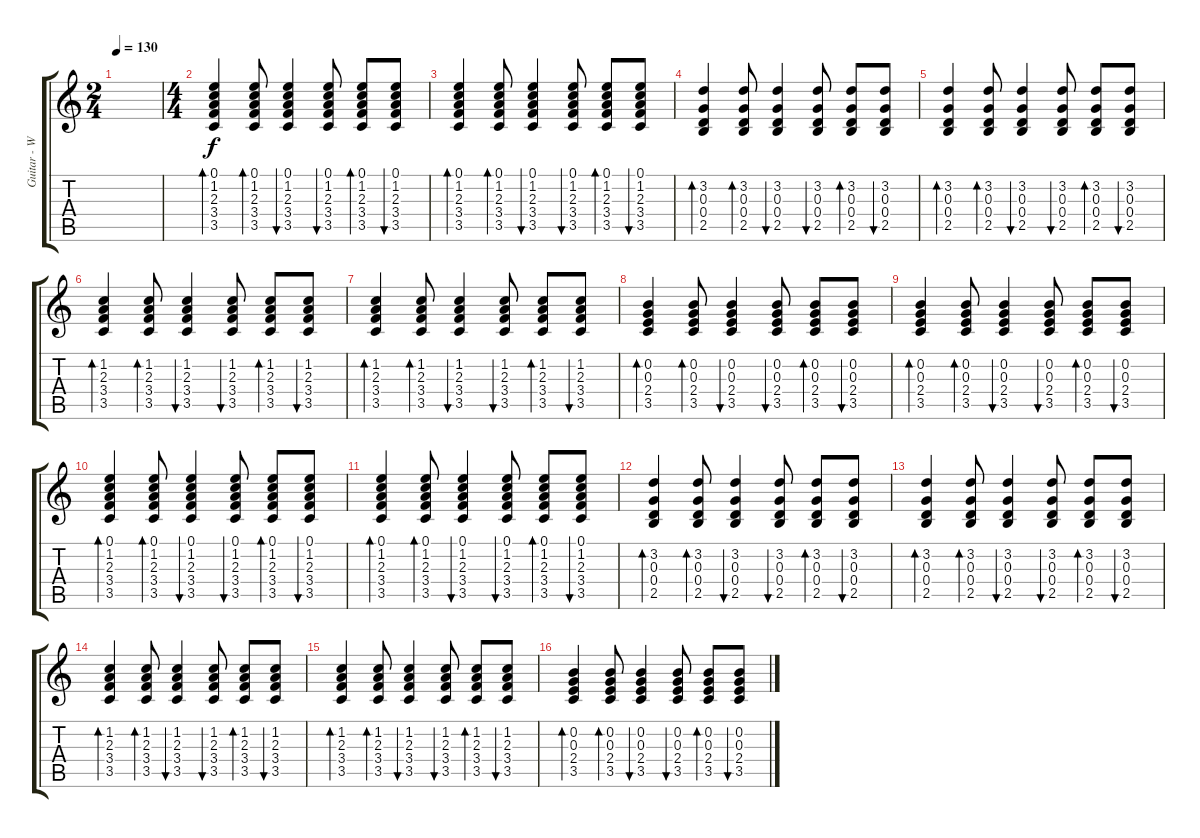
\track ("Guitar - Wayne" "Guitar - W") {instrument acousticguitarsteel}
\staff {score tabs}
\tuning (E4 B3 G3 D3 A2 E2) {hide}
\ts (2 4)
\tempo 130
\clef g2
\ks c
|
\ts (4 4)
(0.1 1.2 2.3 3.4 3.5).4{bd 30} (0.1 1.2 2.3 3.4 3.5).8{bd 30} (0.1 1.2 2.3 3.4 3.5).4{bu 30} (0.1 1.2 2.3 3.4 3.5).8{bu 30} (0.1 1.2 2.3 3.4 3.5).8{bd 30} (0.1 1.2 2.3 3.4 3.5).8{bu 30} |
(0.1 1.2 2.3 3.4 3.5).4{bd 30} (0.1 1.2 2.3 3.4 3.5).8{bd 30} (0.1 1.2 2.3 3.4 3.5).4{bu 30} (0.1 1.2 2.3 3.4 3.5).8{bu 30} (0.1 1.2 2.3 3.4 3.5).8{bd 30} (0.1 1.2 2.3 3.4 3.5).8{bu 30} |
(3.2 0.3 0.4 2.5).4{bd 30} (3.2 0.3 0.4 2.5).8{bd 30} (3.2 0.3 0.4 2.5).4{bu 30} (3.2 0.3 0.4 2.5).8{bu 30} (3.2 0.3 0.4 2.5).8{bd 30} (3.2 0.3 0.4 2.5).8{bu 30} |
(3.2 0.3 0.4 2.5).4{bd 30} (3.2 0.3 0.4 2.5).8{bd 30} (3.2 0.3 0.4 2.5).4{bu 30} (3.2 0.3 0.4 2.5).8{bu 30} (3.2 0.3 0.4 2.5).8{bd 30} (3.2 0.3 0.4 2.5).8{bu 30} |
(1.2 2.3 3.4 3.5).4{bd 30} (1.2 2.3 3.4 3.5).8{bd 30} (1.2 2.3 3.4 3.5).4{bu 30} (1.2 2.3 3.4 3.5).8{bu 30} (1.2 2.3 3.4 3.5).8{bd 30} (1.2 2.3 3.4 3.5).8{bu 30} |
(1.2 2.3 3.4 3.5).4{bd 30} (1.2 2.3 3.4 3.5).8{bd 30} (1.2 2.3 3.4 3.5).4{bu 30} (1.2 2.3 3.4 3.5).8{bu 30} (1.2 2.3 3.4 3.5).8{bd 30} (1.2 2.3 3.4 3.5).8{bu 30} |
(0.2 0.3 2.4 3.5).4{bd 30} (0.2 0.3 2.4 3.5).8{bd 30} (0.2 0.3 2.4 3.5).4{bu 30} (0.2 0.3 2.4 3.5).8{bu 30} (0.2 0.3 2.4 3.5).8{bd 30} (0.2 0.3 2.4 3.5).8{bu 30} |
(0.2 0.3 2.4 3.5).4{bd 30} (0.2 0.3 2.4 3.5).8{bd 30} (0.2 0.3 2.4 3.5).4{bu 30} (0.2 0.3 2.4 3.5).8{bu 30} (0.2 0.3 2.4 3.5).8{bd 30} (0.2 0.3 2.4 3.5).8{bu 30} |
(0.1 1.2 2.3 3.4 3.5).4{bd 30} (0.1 1.2 2.3 3.4 3.5).8{bd 30} (0.1 1.2 2.3 3.4 3.5).4{bu 30} (0.1 1.2 2.3 3.4 3.5).8{bu 30} (0.1 1.2 2.3 3.4 3.5).8{bd 30} (0.1 1.2 2.3 3.4 3.5).8{bu 30} |
(0.1 1.2 2.3 3.4 3.5).4{bd 30} (0.1 1.2 2.3 3.4 3.5).8{bd 30} (0.1 1.2 2.3 3.4 3.5).4{bu 30} (0.1 1.2 2.3 3.4 3.5).8{bu 30} (0.1 1.2 2.3 3.4 3.5).8{bd 30} (0.1 1.2 2.3 3.4 3.5).8{bu 30} |
(3.2 0.3 0.4 2.5).4{bd 30} (3.2 0.3 0.4 2.5).8{bd 30} (3.2 0.3 0.4 2.5).4{bu 30} (3.2 0.3 0.4 2.5).8{bu 30} (3.2 0.3 0.4 2.5).8{bd 30} (3.2 0.3 0.4 2.5).8{bu 30} |
(3.2 0.3 0.4 2.5).4{bd 30} (3.2 0.3 0.4 2.5).8{bd 30} (3.2 0.3 0.4 2.5).4{bu 30} (3.2 0.3 0.4 2.5).8{bu 30} (3.2 0.3 0.4 2.5).8{bd 30} (3.2 0.3 0.4 2.5).8{bu 30} |
(1.2 2.3 3.4 3.5).4{bd 30} (1.2 2.3 3.4 3.5).8{bd 30} (1.2 2.3 3.4 3.5).4{bu 30} (1.2 2.3 3.4 3.5).8{bu 30} (1.2 2.3 3.4 3.5).8{bd 30} (1.2 2.3 3.4 3.5).8{bu 30} |
(1.2 2.3 3.4 3.5).4{bd 30} (1.2 2.3 3.4 3.5).8{bd 30} (1.2 2.3 3.4 3.5).4{bu 30} (1.2 2.3 3.4 3.5).8{bu 30} (1.2 2.3 3.4 3.5).8{bd 30} (1.2 2.3 3.4 3.5).8{bu 30} |
(0.2 0.3 2.4 3.5).4{bd 30} (0.2 0.3 2.4 3.5).8{bd 30} (0.2 0.3 2.4 3.5).4{bu 30} (0.2 0.3 2.4 3.5).8{bu 30} (0.2 0.3 2.4 3.5).8{bd 30} (0.2 0.3 2.4 3.5).8{bu 30}
